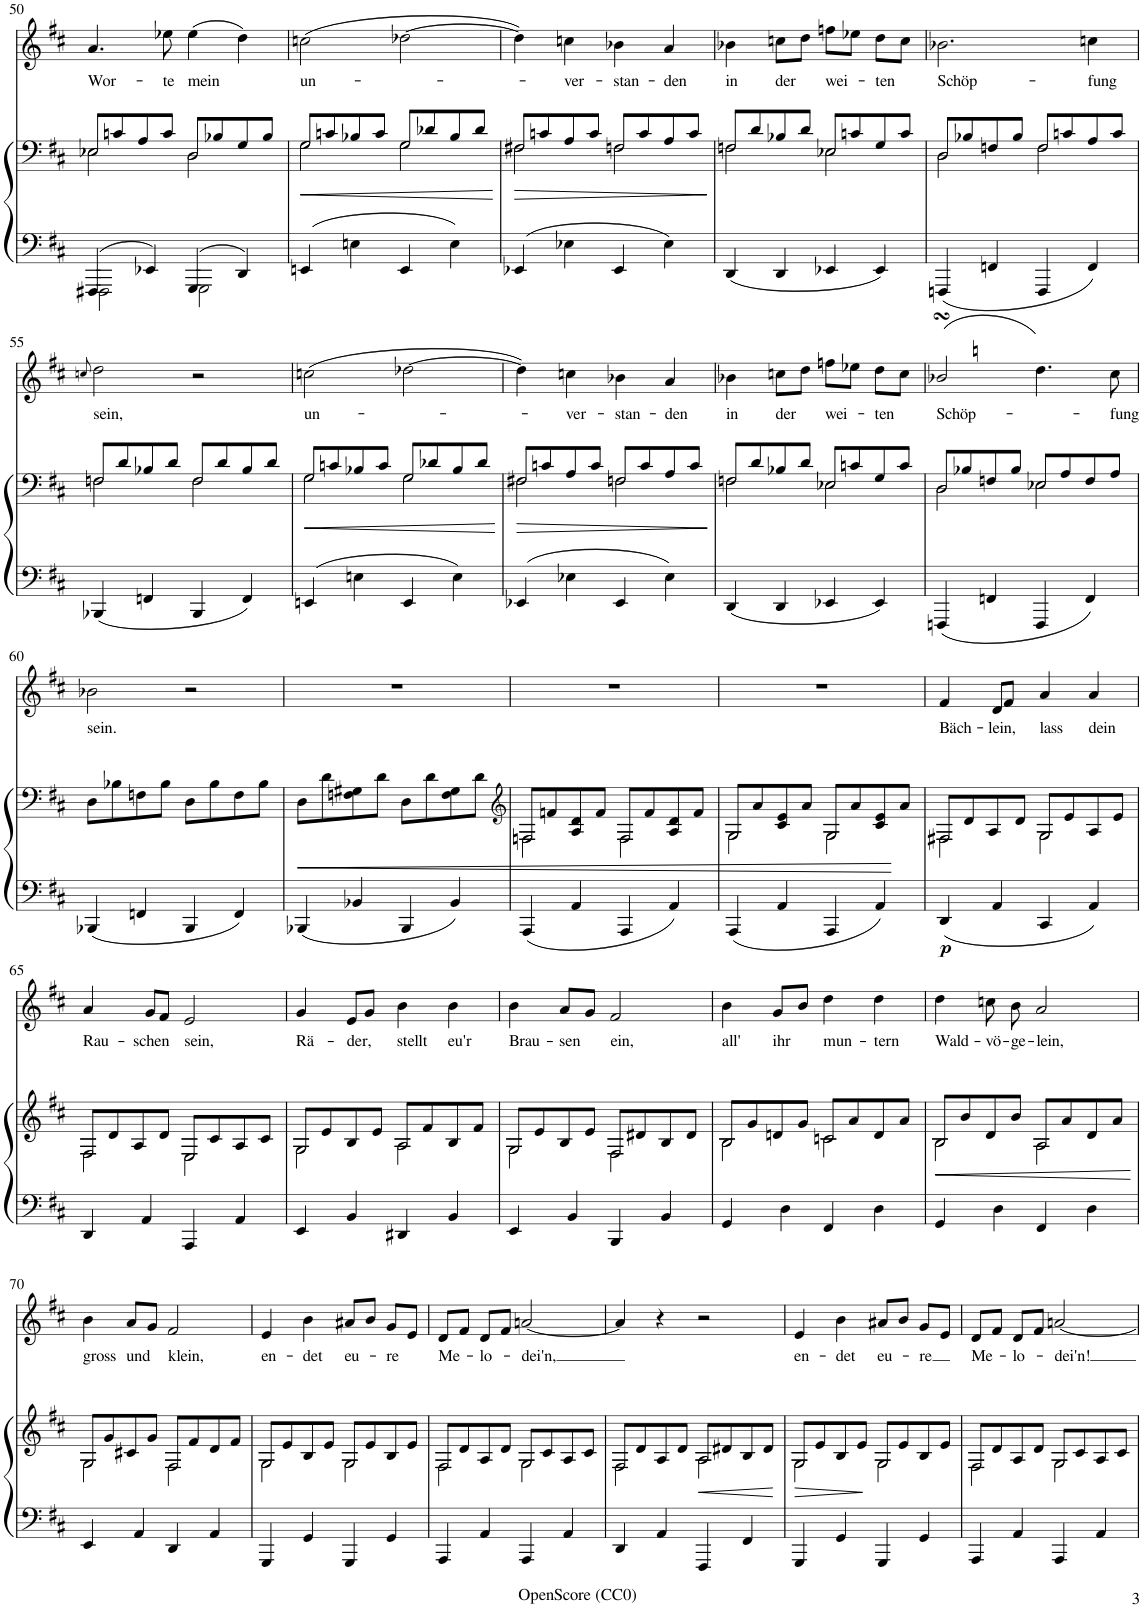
**kern	**kern	**dynam	**kern	**text
*part2	*part2	*part2	*part1	*part1
*staff3	*staff2	*staff2/3	*staff1	*staff1
*I"Pianoforte	*	*	*I"Singstimme	*
*I'Pno	*	*	*	*
!!LO:PB:g=z
*clefF4	*clefF4	*	*clefG2	*
*k[f#c#]	*k[f#c#]	*	*k[f#c#]	*
*M2/2	*M2/2	*	*M2/2	*
*met(c|)	*met(c|)	*	*met(c|)	*
=50	=50	=50	=50	=50
*^	*	*	*	*
!	!	!LO:N:head=open	!	!	!LO:LY:b
*	*	*^	*	*	*
4FFF#X/	2FFF#\	8E-X/L	2E-\	.	4.a/	Wor-
.	.	8cn/	.	.	.	.
4EE-X/	.	8A/	.	.	.	.
!	!	!	!	!	!	!LO:LY:b
.	.	8c/J	.	.	8ee-X\	-te
!	!	!LO:N:head=open	!	!	!	!LO:LY:b
4GGG/	2GGG\	8D/L	2D\	.	(4ee-\	mein
.	.	8B-X/	.	.	.	.
4DD/	.	8G/	.	.	4dd\)	.
.	.	8B-/J	.	.	.	.
*v	*v	*	*	*	*	*
=51	=51	=51	=51	=51	=51
!	!LO:N:head=open	!	!LO:HP:b	!	!LO:LY:b
4EEn/	8G/L	2G\	<	(2ccn\	un-
.	8cn/	.	.	.	.
4En\	8B-X/	.	.	.	.
.	8c/J	.	.	.	.
!	!LO:N:head=open	!	!	!	!
4EE/	8G/L	2G\	.	[2dd-X\	.
.	8d-X/	.	.	.	.
4E\	8B-/	.	.	.	.
.	8d-/J	.	.	.	.
*	*v	*v	*	*	*
.	.	[	.	.
=52	=52	=52	=52	=52
!	!LO:N:head=open	!LO:HP:b	!	!
*	*^	*	*	*
4EE-X/	8F#X/L	2F#\	>	4dd-\])	.
.	8cn/	.	.	.	.
!	!	!	!	!	!LO:LY:b
4E-X\	8A/	.	.	4ccn\	-ver-
.	8c/J	.	.	.	.
!	!LO:N:head=open	!	!	!	!LO:LY:b
4EE-/	8Fn/L	2F\	.	4b-X\	-stan-
.	8c/	.	.	.	.
!	!	!	!	!	!LO:LY:b
4E-\	8A/	.	.	4a/	-den
.	8c/J	.	.	.	.
*	*v	*v	*	*	*
.	.	]	.	.
=53	=53	=53	=53	=53
!	!LO:N:head=open	!	!	!LO:LY:b
*	*^	*	*	*
4DD/	8Fn/L	2F\	.	4b-X\	in
.	8d/	.	.	.	.
!	!	!	!	!	!LO:LY:b
4DD/	8B-X/	.	.	8ccn\L	der
.	8d/J	.	.	8dd\J	.
!	!LO:N:head=open	!	!	!	!LO:LY:b
4EE-X/	8E-X/L	2E-\	.	8ffn\L	wei-
.	8cn/	.	.	8ee-X\J	.
!	!	!	!	!	!LO:LY:b
4EE-/	8G/	.	.	8dd\L	-ten
.	8c/J	.	.	8cc\J	.
=54	=54	=54	=54	=54	=54
!	!LO:N:head=open	!	!	!	!LO:LY:b
4FFFn/	8D/L	2D\	.	2.b-X\	Schöp-
.	8B-X/	.	.	.	.
4FFn/	8Fn/	.	.	.	.
.	8B-/J	.	.	.	.
!	!LO:N:head=open	!	!	!	!
4FFF/	8F/L	2F\	.	.	.
.	8cn/	.	.	.	.
!	!	!	!	!	!LO:LY:b
4FF/	8A/	.	.	4ccn\	-fung
.	8c/J	.	.	.	.
!!LO:LB:g=z
=55	=55	=55	=55	=55	=55
.	.	.	.	8qccn/	.
!	!LO:N:head=open	!	!	!	!LO:LY:b
4BBB-X/	8Fn/L	2F\	.	2dd\	sein,
.	8d/	.	.	.	.
4FFn/	8B-X/	.	.	.	.
.	8d/J	.	.	.	.
!	!LO:N:head=open	!	!	!	!
4BBB-/	8F/L	2F\	.	2r	.
.	8d/	.	.	.	.
4FF/	8B-/	.	.	.	.
.	8d/J	.	.	.	.
=56	=56	=56	=56	=56	=56
!	!LO:N:head=open	!	!LO:HP:b	!	!LO:LY:b
4EEn/	8G/L	2G\	<	(2ccn\	un-
.	8cn/	.	.	.	.
4En\	8B-X/	.	.	.	.
.	8c/J	.	.	.	.
!	!LO:N:head=open	!	!	!	!
4EE/	8G/L	2G\	.	[2dd-X\	.
.	8d-X/	.	.	.	.
4E\	8B-/	.	.	.	.
.	8d-/J	.	.	.	.
*	*v	*v	*	*	*
.	.	[	.	.
=57	=57	=57	=57	=57
!	!LO:N:head=open	!LO:HP:b	!	!
*	*^	*	*	*
4EE-X/	8F#X/L	2F#\	>	4dd-\])	.
.	8cn/	.	.	.	.
!	!	!	!	!	!LO:LY:b
4E-X\	8A/	.	.	4ccn\	-ver-
.	8c/J	.	.	.	.
!	!LO:N:head=open	!	!	!	!LO:LY:b
4EE-/	8Fn/L	2F\	.	4b-X\	-stan-
.	8c/	.	.	.	.
!	!	!	!	!	!LO:LY:b
4E-\	8A/	.	.	4a/	-den
.	8c/J	.	.	.	.
*	*v	*v	*	*	*
.	.	]	.	.
=58	=58	=58	=58	=58
!	!LO:N:head=open	!	!	!LO:LY:b
*	*^	*	*	*
4DD/	8Fn/L	2F\	.	4b-X\	in
.	8d/	.	.	.	.
!	!	!	!	!	!LO:LY:b
4DD/	8B-X/	.	.	8ccn\L	der
.	8d/J	.	.	8dd\J	.
!	!LO:N:head=open	!	!	!	!LO:LY:b
4EE-X/	8E-X/L	2E-\	.	8ffn\L	wei-
.	8cn/	.	.	8ee-X\J	.
!	!	!	!	!	!LO:LY:b
4EE-/	8G/	.	.	8dd\L	-ten
.	8c/J	.	.	8cc\J	.
=59	=59	=59	=59	=59	=59
!	!LO:N:head=open	!	!	!	!LO:LY:b
*	*	*	*	*^	*
4FFFn/	8D/L	2D\	.	(2b-XsSSs/	8aL	Schöp-
.	8B-X/	.	.	.	8ccn	.
4FFn/	8Fn/	.	.	.	8b-	.
.	8B-/J	.	.	.	8ccJ	.
!	!LO:N:head=open	!	!	!	!	!
4FFF/	8E-X/L	2E-\	.	4.dd\)	2ryy	.
.	8A/	.	.	.	.	.
4FF/	8F/	.	.	.	.	.
!	!	!	!	!	!	!LO:LY:b
.	8A/J	.	.	8cc\	.	-fung
*	*v	*v	*	*	*	*
*	*	*	*v	*v	*
!!LO:LB:g=z
=60	=60	=60	=60	=60
!	!	!	!	!LO:LY:b
4BBB-X/	8D\L	.	2b-X\	sein.
.	8B-X\	.	.	.
4FFn/	8Fn\	.	.	.
.	8B-\J	.	.	.
4BBB-/	8D\L	.	2r	.
.	8B-\	.	.	.
4FF/	8F\	.	.	.
.	8B-\J	.	.	.
=61	=61	=61	=61	=61
!	!	!LO:HP:b	!	!
4BBB-X/	8D\L	<	1r	.
.	8d\	.	.	.
4BB-X/	8Fn\ 8G#X\	.	.	.
.	8d\J	.	.	.
4BBB-/	8D\L	.	.	.
.	8d\	.	.	.
4BB-/	8F\ 8G#\	.	.	.
.	8d\J	.	.	.
=62	=62	=62	=62	=62
*	*clefG2	*	*	*
!	!LO:N:head=open	!	!	!
*	*^	*	*	*
4AAA/	8Fn/L	2F\	.	1r	.
.	8fn/	.	.	.	.
4AA/	8A/ 8d/	.	.	.	.
.	8f/J	.	.	.	.
!	!LO:N:head=open	!	!	!	!
4AAA/	8F/L	2F\	.	.	.
.	8f/	.	.	.	.
4AA/	8A/ 8d/	.	.	.	.
.	8f/J	.	.	.	.
=63	=63	=63	=63	=63	=63
!	!LO:N:head=open	!	!	!	!
4AAA/	8G/L	2G\	.	1r	.
.	8a/	.	.	.	.
4AA/	8c#/ 8e/	.	.	.	.
.	8a/J	.	.	.	.
!	!LO:N:head=open	!	!	!	!
4AAA/	8G/L	2G\	.	.	.
.	8a/	.	.	.	.
4AA/	8c#/ 8e/	.	.	.	.
.	8a/J	.	.	.	.
*	*v	*v	*	*	*
.	.	[	.	.
=64	=64	=64	=64	=64
!	!LO:N:head=open	!LO:DY:b=2	!	!LO:LY:b
*	*^	*	*	*
4DD/	8F#X/L	2F#\	p	4f#/	Bäch-
.	8d/	.	.	.	.
!	!	!	!	!	!LO:LY:b
4AA/	8A/	.	.	8d/L	-lein,
.	8d/J	.	.	8f#/J	.
!	!LO:N:head=open	!	!	!	!LO:LY:b
4CC#/	8G/L	2G\	.	4a/	lass
.	8e/	.	.	.	.
!	!	!	!	!	!LO:LY:b
4AA/	8A/	.	.	4a/	dein
.	8e/J	.	.	.	.
!!LO:LB:g=z
=65	=65	=65	=65	=65	=65
!	!LO:N:head=open	!	!	!	!LO:LY:b
4DD/	8F#/L	2F#\	.	4a/	Rau-
.	8d/	.	.	.	.
!	!	!	!	!	!LO:LY:b
4AA/	8A/	.	.	8g/L	-schen
.	8d/J	.	.	8f#/J	.
!	!LO:N:head=open	!	!	!	!LO:LY:b
4AAA/	8E/L	2E\	.	2e/	sein,
.	8c#/	.	.	.	.
4AA/	8A/	.	.	.	.
.	8c#/J	.	.	.	.
=66	=66	=66	=66	=66	=66
!	!LO:N:head=open	!	!	!	!LO:LY:b
4EE/	8G/L	2G\	.	4g/	Rä-
.	8e/	.	.	.	.
!	!	!	!	!	!LO:LY:b
4BB/	8B/	.	.	8e/L	-der,
.	8e/J	.	.	8g/J	.
!	!LO:N:head=open	!	!	!	!LO:LY:b
4DD#X/	8A/L	2A\	.	4b\	stellt
.	8f#/	.	.	.	.
!	!	!	!	!	!LO:LY:b
4BB/	8B/	.	.	4b\	eu'r
.	8f#/J	.	.	.	.
=67	=67	=67	=67	=67	=67
!	!LO:N:head=open	!	!	!	!LO:LY:b
4EE/	8G/L	2G\	.	4b\	Brau-
.	8e/	.	.	.	.
!	!	!	!	!	!LO:LY:b
4BB/	8B/	.	.	8a/L	-sen
.	8e/J	.	.	8g/J	.
!	!LO:N:head=open	!	!	!	!LO:LY:b
4BBB/	8F#/L	2F#\	.	2f#/	ein,
.	8d#X/	.	.	.	.
4BB/	8B/	.	.	.	.
.	8d#/J	.	.	.	.
=68	=68	=68	=68	=68	=68
!	!LO:N:head=open	!	!	!	!LO:LY:b
4GG/	8B/L	2B\	.	4b\	all'
.	8g/	.	.	.	.
!	!	!	!	!	!LO:LY:b
4D\	8dn/	.	.	8g/L	ihr
.	8g/J	.	.	8b/J	.
!	!LO:N:head=open	!	!	!	!LO:LY:b
4FF#/	8cn/L	2c\	.	4dd\	mun-
.	8a/	.	.	.	.
!	!	!	!	!	!LO:LY:b
4D\	8d/	.	.	4dd\	-tern
.	8a/J	.	.	.	.
=69	=69	=69	=69	=69	=69
!	!LO:N:head=open	!	!LO:HP:b	!	!LO:LY:b
4GG/	8B/L	2B\	<	4dd\	Wald-
.	8b/	.	.	.	.
!	!	!	!	!	!LO:LY:b
4D\	8d/	.	.	8ccn\	-vö-
!	!	!	!	!	!LO:LY:b
.	8b/J	.	.	8b\	-ge-
!	!LO:N:head=open	!	!	!	!LO:LY:b
4FF#/	8A/L	2A\	.	2a/	-lein,
.	8a/	.	.	.	.
4D\	8d/	.	.	.	.
.	8a/J	.	.	.	.
*	*v	*v	*	*	*
.	.	[	.	.
!!LO:LB:g=z
=70	=70	=70	=70	=70
!	!LO:N:head=open	!	!	!LO:LY:b
*	*^	*	*	*
4EE/	8G/L	2G\	.	4b\	gross
.	8g/	.	.	.	.
!	!	!	!	!	!LO:LY:b
4AA/	8c#X/	.	.	8a/L	und
.	8g/J	.	.	8g/J	.
!	!LO:N:head=open	!	!	!	!LO:LY:b
4DD/	8F#/L	2F#\	.	2f#/	klein,
.	8f#/	.	.	.	.
4AA/	8d/	.	.	.	.
.	8f#/J	.	.	.	.
=71	=71	=71	=71	=71	=71
!	!LO:N:head=open	!	!	!	!LO:LY:b
4GGG/	8G/L	2G\	.	4e/	en-
.	8e/	.	.	.	.
!	!	!	!	!	!LO:LY:b
4GG/	8B/	.	.	4b\	-det
.	8e/J	.	.	.	.
!	!LO:N:head=open	!	!	!	!LO:LY:b
4GGG/	8G/L	2G\	.	8a#X/L	eu-
.	8e/	.	.	8b/J	.
!	!	!	!	!	!LO:LY:b
4GG/	8B/	.	.	8g/L	-re
.	8e/J	.	.	8e/J	.
=72	=72	=72	=72	=72	=72
!	!LO:N:head=open	!	!	!	!LO:LY:b
4AAA/	8F#/L	2F#\	.	8d/L	Me-
.	8d/	.	.	8f#/J	.
!	!	!	!	!	!LO:LY:b
4AA/	8A/	.	.	8d/L	-lo-
.	8d/J	.	.	8f#/J	.
!	!LO:N:head=open	!	!	!	!LO:LY:b
4AAA/	8G/L	2G\	.	[2an/	dei'n,
.	8c#/	.	.	.	.
4AA/	8A/	.	.	.	.
.	8c#/J	.	.	.	.
=73	=73	=73	=73	=73	=73
!	!LO:N:head=open	!	!	!	!
4DD/	8F#/L	2F#\	.	4a/]	.
.	8d/	.	.	.	.
4AA/	8A/	.	.	4r	.
.	8d/J	.	.	.	.
!	!LO:N:head=open	!	!LO:HP:b	!	!
4FFF#/	8A/L	2A\	<	2r	.
.	8d#X/	.	.	.	.
4FF#/	8B/	.	.	.	.
.	8d#/J	.	.	.	.
*	*v	*v	*	*	*
.	.	[	.	.
=74	=74	=74	=74	=74
!	!LO:N:head=open	!LO:HP:b	!	!LO:LY:b
*	*^	*	*	*
4GGG/	8G/L	2G\	>	4e/	en-
.	8e/	.	.	.	.
!	!	!	!	!	!LO:LY:b
4GG/	8B/	.	.	4b\	-det
.	8e/J	.	.	.	.
!	!LO:N:head=open	!	!	!	!LO:LY:b
4GGG/	8G/L	2G\	]	8a#X/L	eu-
.	8e/	.	.	8b/J	.
!	!	!	!	!	!LO:LY:b
4GG/	8B/	.	.	8g/L	-re
.	8e/J	.	.	8e/J	.
=75	=75	=75	=75	=75	=75
!	!LO:N:head=open	!	!	!	!LO:LY:b
4AAA/	8F#/L	2F#\	.	8d/L	Me-
.	8d/	.	.	8f#/J	.
!	!	!	!	!	!LO:LY:b
4AA/	8A/	.	.	8d/L	-lo-
.	8d/J	.	.	8f#/J	.
!	!LO:N:head=open	!	!	!	!LO:LY:b
4AAA/	8G/L	2G\	.	[2an/	-dei'n!
.	8c#/	.	.	.	.
4AA/	8A/	.	.	.	.
.	8c#/J	.	.	.	.
*	*v	*v	*	*	*
=	=	=	=	=
*-	*-	*-	*-	*-
